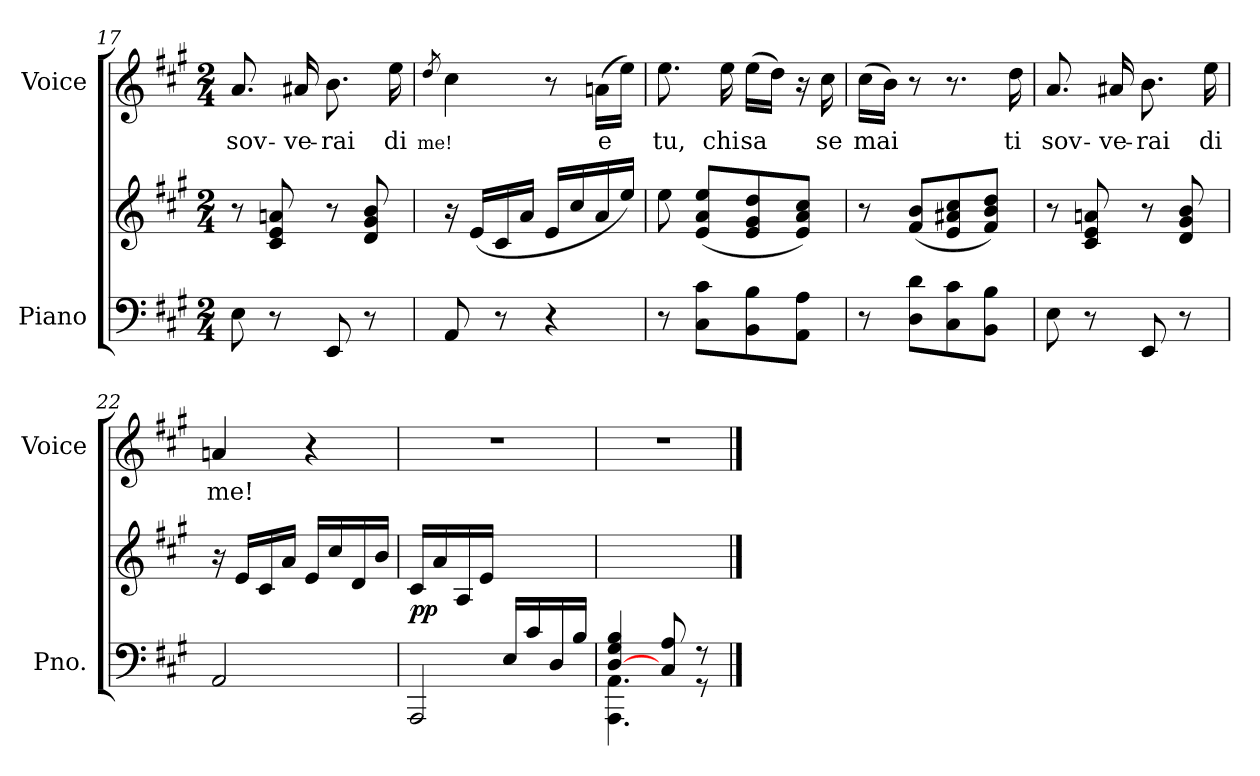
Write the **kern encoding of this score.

**kern	**kern	**dynam	**kern	**text
*part2	*part2	*part2	*part1	*part1
*staff3	*staff2	*staff2/3	*staff1	*staff1
*I"Piano	*	*	*I"Voice	*
*I'Pno.	*	*	*I'Voice	*
*clefF4	*clefG2	*	*clefG2	*
*k[f#c#g#]	*k[f#c#g#]	*	*k[f#c#g#]	*
*A:	*A:	*	*A:	*
*M2/4	*M2/4	*	*M2/4	*
=17	=17	=17	=17	=17
!	!	!	!	!LO:LY:b:color=#000000
8Ei\	8r	.	8.ai/	sov-
8r	8c#i/ 8ei 8ani	.	.	.
!	!	!	!	!LO:LY:b:color=#000000
.	.	.	16a#Xi/	-ve-
!	!	!	!	!LO:LY:b:color=#000000
8EEi/	8r	.	8.bi\	-rai
8r	8di/ 8g#i 8bi	.	.	.
!	!	!	!	!LO:LY:b:color=#000000
.	.	.	16eei\	di
!!LO:LB:g=z
=18	=18	=18	=18	=18
!	!	!	!	!LO:LY:b:color=#000000
.	.	.	8qddi/	me!
8AAi/	16r	.	4cc#i\	.
.	(16ei/LL	.	.	.
8r	16c#i/	.	.	.
.	16ai/JJ	.	.	.
4r	16ei/LL	.	8r	.
.	16cc#i/	.	.	.
!	!	!	!	!LO:LY:b:color=#000000
.	16ai/	.	(16ani\LL	e
.	16eei/JJ)	.	16eei\JJ)	.
=19	=19	=19	=19	=19
!	!	!	!	!LO:LY:b:color=#000000
8r	8eei\	.	8.eei\	tu,
8C#i\ 8c#iL	(8ei/ 8ai 8eeiL	.	.	.
!	!	!	!	!LO:LY:b:color=#000000
.	.	.	16eei\	chi
!	!	!	!	!LO:LY:b:color=#000000
8BBi\ 8Bi	8ei/ 8g#i 8ddi	.	(16eei\LL	sa
.	.	.	16ddi\JJ)	.
8AAi\ 8AiJ	8ei/ 8ai 8cc#iJ)	.	16r	.
!	!	!	!	!LO:LY:b:color=#000000
.	.	.	16cc#i\	se
=20	=20	=20	=20	=20
!	!	!	!	!LO:LY:b:color=#000000
8r	8r	.	(16cc#i\LL	mai
.	.	.	16bi\JJ)	.
8Di\ 8diL	(8f#i/ 8biL	.	8r	.
8C#i\ 8c#i	8ei/ 8a#Xi 8cc#i	.	8.r	.
8BBi\ 8BiJ	8f#i/ 8bi 8ddiJ)	.	.	.
!	!	!	!	!LO:LY:b:color=#000000
.	.	.	16ddi\	ti
=21	=21	=21	=21	=21
!	!	!	!	!LO:LY:b:color=#000000
8Ei\	8r	.	8.ai/	sov-
8r	8c#i/ 8ei 8ani	.	.	.
!	!	!	!	!LO:LY:b:color=#000000
.	.	.	16a#Xi/	-ve-
!	!	!	!	!LO:LY:b:color=#000000
8EEi/	8r	.	8.bi\	-rai
8r	8di/ 8g#i 8bi	.	.	.
!	!	!	!	!LO:LY:b:color=#000000
.	.	.	16eei\	di
=22	=22	=22	=22	=22
!	!	!	!	!LO:LY:b:color=#000000
2AAi/	16r	.	4ani/	me!
.	16ei/LL	.	.	.
.	16c#i/	.	.	.
.	16ai/JJ	.	.	.
.	16ei/LL	.	4r	.
.	16cc#i/	.	.	.
.	16di/	.	.	.
.	16bi/JJ	.	.	.
=23	=23	=23	=23	=23
*^	*	*	*	*
!	!	!	!	!LO:N:vis=1	!
4ryy	2AAAi/	16c#i/LL	pp	2r	.
.	.	16ai/	.	.	.
.	.	16Ai/	.	.	.
.	.	16ei/JJ	.	.	.
16Ei/LL	.	4ryy	.	.	.
16c#i/	.	.	.	.	.
16Di/	.	.	.	.	.
16Bi/JJ	.	.	.	.	.
=24	=24	=24	=24	=24	=24
!	!	!LO:N:vis=1	!	!LO:N:vis=1	!
[>4Di/ 4G#i 4Bi	4.AAAi\ 4.AAi	2ryy	.	2r	.
8C#i/ 8Ai	.	.	.	.	.
8r	8r	.	.	.	.
*v	*v	*	*	*	*
==	==	==	==	==
*-	*-	*-	*-	*-
